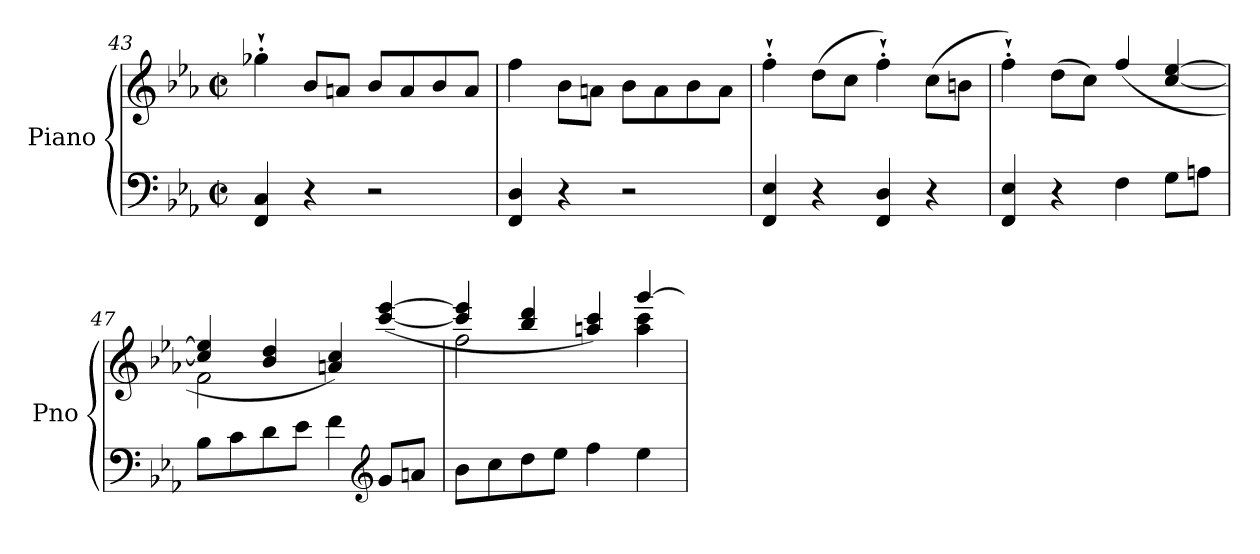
**kern	**kern
*part1	*part1
*staff2	*staff1
*I"Piano	*
*I'Pno	*
*clefF4	*clefG2
*k[b-e-a-]	*k[b-e-a-]
*E-:	*E-:
*M2/2	*M2/2
*met(c|)	*met(c|)
=43	=43
4FF/ 4C/	4gg-X'`\
4r	8b-/L
.	8an/J
2r	8b-/L
.	8a/
.	8b-/
.	8a/J
=44	=44
4FF/ 4D/	4ff\
4r	8b-\L
.	8an\J
2r	8b-\L
.	8a\
.	8b-\
.	8a\J
=45	=45
4FF/ 4E-/	4ff'`\
4r	(>8dd\L
.	8cc\J
4FF/ 4D/	4ff'`\)
4r	(>8cc\L
.	8bn\J
=46	=46
4FF/ 4E-/	4ff'`\)
4r	(>8dd\L
.	8cc\J)
4F\	(<4ff/
8G\L	[4cc/ [4ee-/
8An\J	.
=47	=47
*	*^
8B-\L	4cc/] 4ee-/]	2f\
8c\	.	.
8d\	4b-/ 4dd/	.
8e-\J	.	.
4f\	4an/ 4cc/)	2ryy
*clefG2	*	*
8g/L	(>[4ccc/ [4eee-/	.
8an/J	.	.
=48	=48	=48
8b-\L	4ccc/] 4eee-/]	2ff\
8cc\	.	.
8dd\	4bb-/ 4ddd/	.
8ee-\J	.	.
4ff\	4aan/ 4ccc/)	4ryy
4ee-\	[4ggg/	4aa\ 4ccc\
*	*v	*v
=	=
*-	*-
